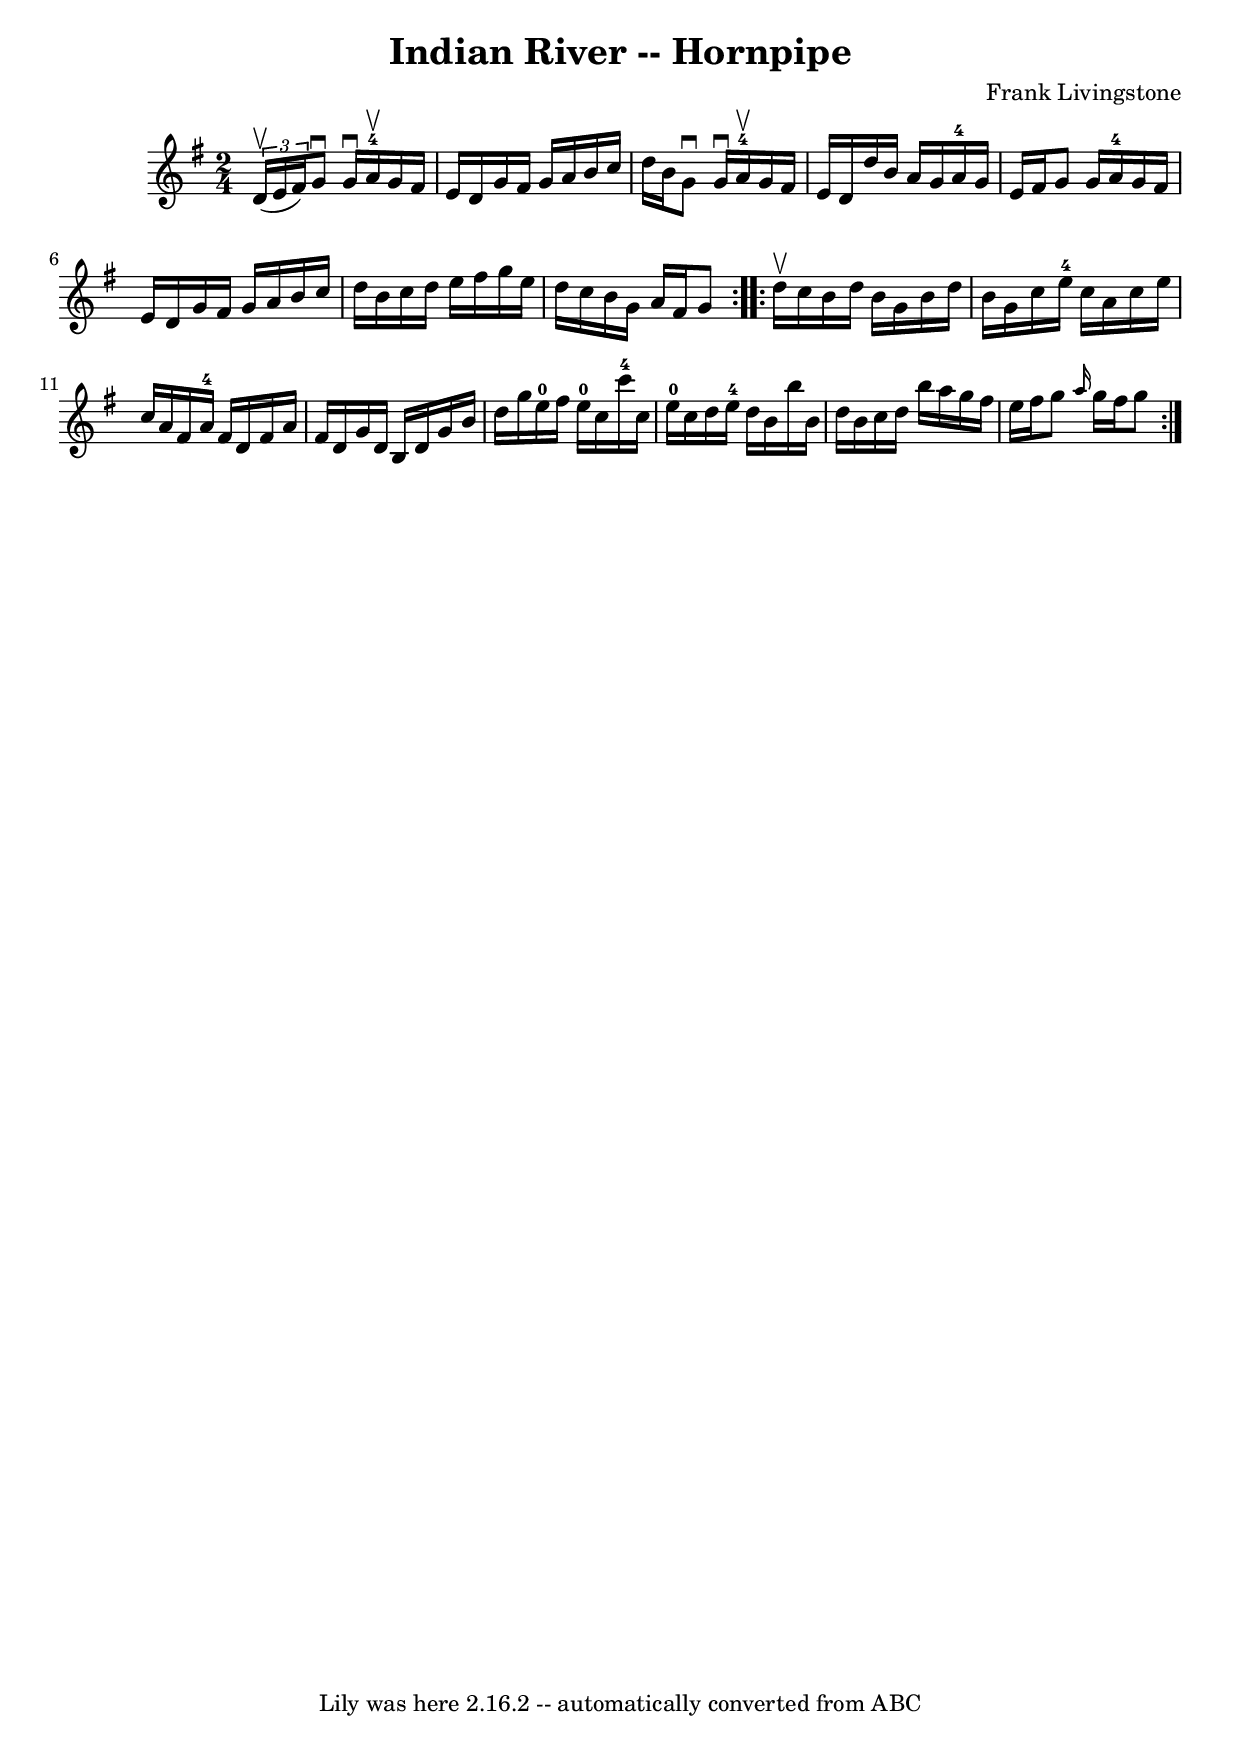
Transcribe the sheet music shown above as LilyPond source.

\version "2.7.40"
\include "Mammoth.ily"
\header {
	%% book = "Cole's 1000 Fiddle Tunes"
	composer = "Frank Livingstone"
	crossRefNumber = "1"
	footnotes = ""
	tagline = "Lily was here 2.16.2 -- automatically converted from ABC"
	title = "Indian River -- Hornpipe"
}
voicedefault =  {


\repeat volta 2 {
\time 2/4 \key g \major   \times 2/3 { d'16 (^\upbow e'16 fis'16) } 
|
 g'8^\downbow g'16^\downbow a'16-4^\upbow g'16 fis'16   
 e'16 d'16  |
 g'16 fis'16 g'16 a'16 b'16 c''16    
d''16 b'16  |
 g'8^\downbow g'16^\downbow a'16-4^\upbow   
g'16 fis'16 e'16 d'16  |
 d''16 b'16 a'16 g'16      
a'16-4 g'16 e'16 fis'16  |
 g'8 g'16 a'16-4   
g'16 fis'16 e'16 d'16  |
 g'16 fis'16 g'16 a'16    
b'16 c''16 d''16 b'16  |
 c''16 d''16 e''16 fis''16   
 g''16 e''16 d''16 c''16  |
 b'16 g'16 a'16 fis'16    
g'8  }     \repeat volta 2 { d''16^\upbow c''16  |
 b'16 d''16  
 b'16 g'16 b'16 d''16 b'16 g'16  |
 c''16 e''16-4 
 c''16 a'16 c''16 e''16 c''16 a'16  |
 fis'16 a'16 
-4 fis'16 d'16 fis'16 a'16 fis'16 d'16  |
 g'16    
d'16 b16 d'16 g'16 b'16 d''16 g''16  |
 e''16 
-0 fis''16 e''16-0 c''16 c'''16-4 c''16 e''16-0   
c''16  |
 d''16 e''16-4 d''16 b'16 b''16 b'16 d''16 
 b'16  |
 c''16 d''16 b''16 a''16 g''16 fis''16    
e''16 fis''16  |
 g''8  \grace { a''16  } g''16 fis''16    
g''8  }   
}

\score{
    <<

	\context Staff="default"
	{
	    \voicedefault 
	}

    >>
	\layout {
	}
	\midi {}
}
